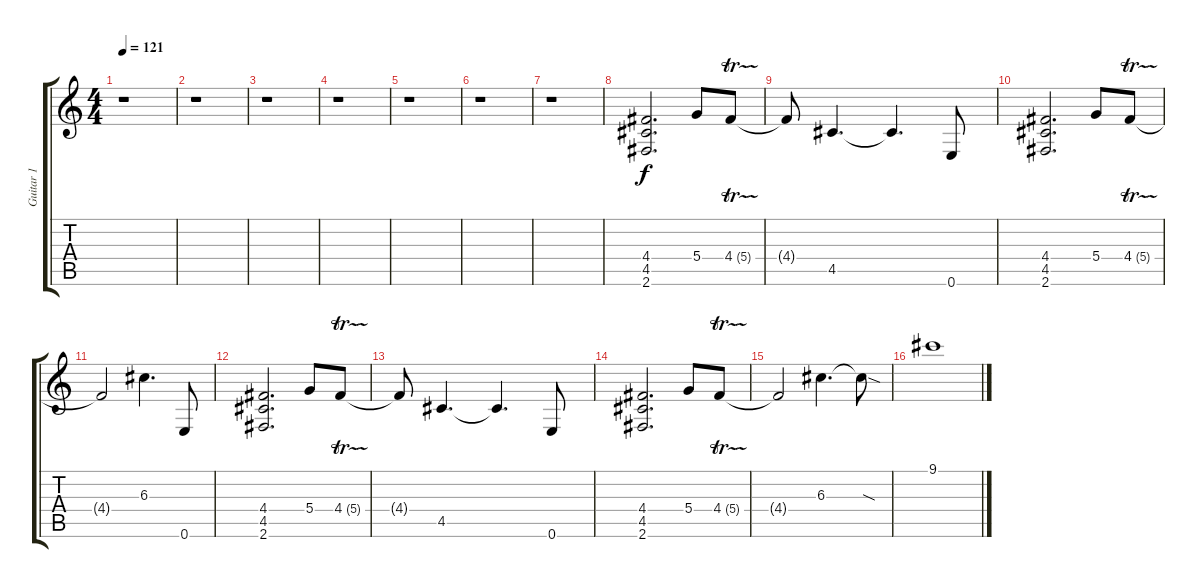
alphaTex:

\track ("Guitar 1" "Guitar 1") {instrument distortionguitar}
\staff {score tabs}
\tuning (E4 B3 G3 D3 A2 E2) {hide}
\ts (4 4)
\tempo 121
\clef g2
\ks c
r.1{dy f} |
r.1 |
r.1 |
r.1 |
r.1 |
r.1 |
r.1 |
(4.4 4.5 2.6).2{d volume 16} 5.4.8 4.4{tr (5 32)}.8 |
4.4{t}.8 4.5.4{d} 4.5{t}.4{d} 0.6.8 |
(4.4 4.5 2.6).2{d} 5.4.8 4.4{tr (5 32)}.8 |
4.4{t}.2 6.3.4{d} 0.6.8 |
(4.4 4.5 2.6).2{d} 5.4.8 4.4{tr (5 32)}.8 |
4.4{t}.8 4.5.4{d} 4.5{t}.4{d} 0.6.8 |
(4.4 4.5 2.6).2{d} 5.4.8 4.4{tr (5 32)}.8 |
4.4{t}.2 6.3.4{d} 6.3{sod t}.8 |
9.1.1
